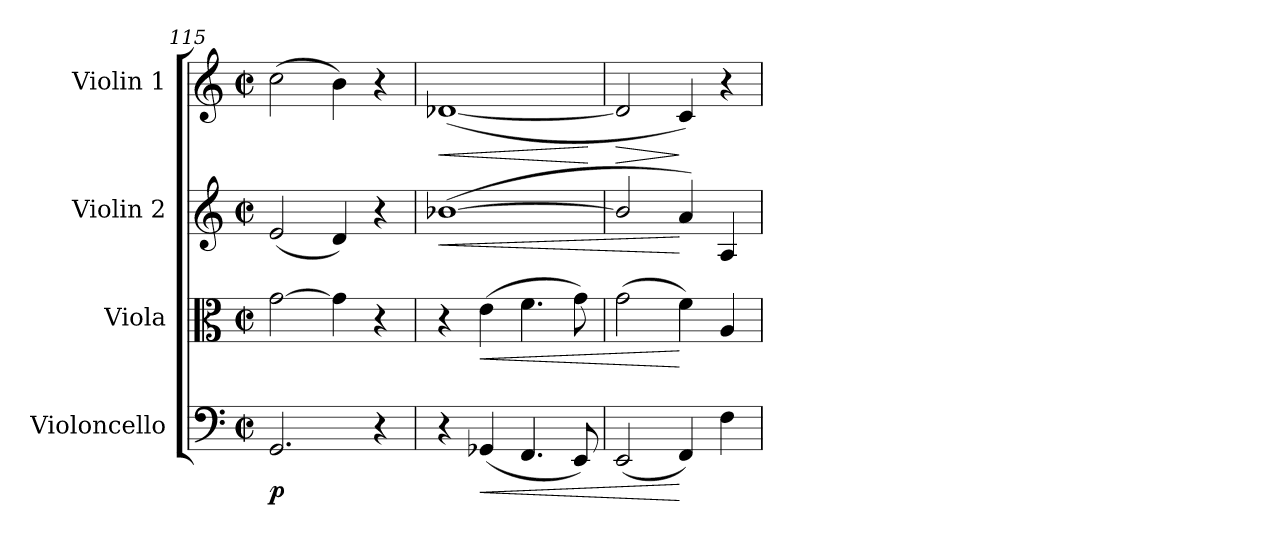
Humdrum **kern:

**kern	**dynam	**kern	**dynam	**kern	**dynam	**kern	**dynam
*part4	*part4	*part3	*part3	*part2	*part2	*part1	*part1
*staff4	*staff4	*staff3	*staff3	*staff2	*staff2	*staff1	*staff1
*I"Violoncello	*	*I"Viola	*	*I"Violin 2	*	*I"Violin 1	*
*I'Vc	*	*I'Vla	*	*I'Vln	*	*I'Vln	*
*clefF4	*	*clefC3	*	*clefG2	*	*clefG2	*
*k[]	*	*k[]	*	*k[]	*	*k[]	*
*M2/2	*	*M2/2	*	*M2/2	*	*M2/2	*
*met(c|)	*	*met(c|)	*	*met(c|)	*	*met(c|)	*
=115	=115	=115	=115	=115	=115	=115	=115
!	!LO:DY:b	!	!	!	!	!	!
2.GG/	p	[2g\	.	(2e/	.	(2cc\	.
.	.	4g\]	.	4d/)	.	4b\)	.
4r	.	4r	.	4r	.	4r	.
=116	=116	=116	=116	=116	=116	=116	=116
!	!	!	!	!	!LO:HP:b	!	!LO:HP:b
4r	.	4r	.	(<[1b-X	<	([1d-X	<
!	!LO:HP:b	!	!LO:HP:b	!	!	!	!
(4GG-X/	<	(4e\	<	.	.	.	.
4.FF/	.	4.f\	.	.	.	.	.
8EE/)	.	8g\)	.	.	.	.	.
.	.	.	.	.	.	.	[
=117	=117	=117	=117	=117	=117	=117	=117
!	!	!	!	!	!	!	!LO:HP:b
(2EE/	.	(2g\	.	2b-/]	.	2d-/]	>
4FF/)	[	4f\)	[	4a/)	[	4c/)	]
4F\	.	4A/	.	4A/	.	4r	.
=	=	=	=	=	=	=	=
*-	*-	*-	*-	*-	*-	*-	*-
